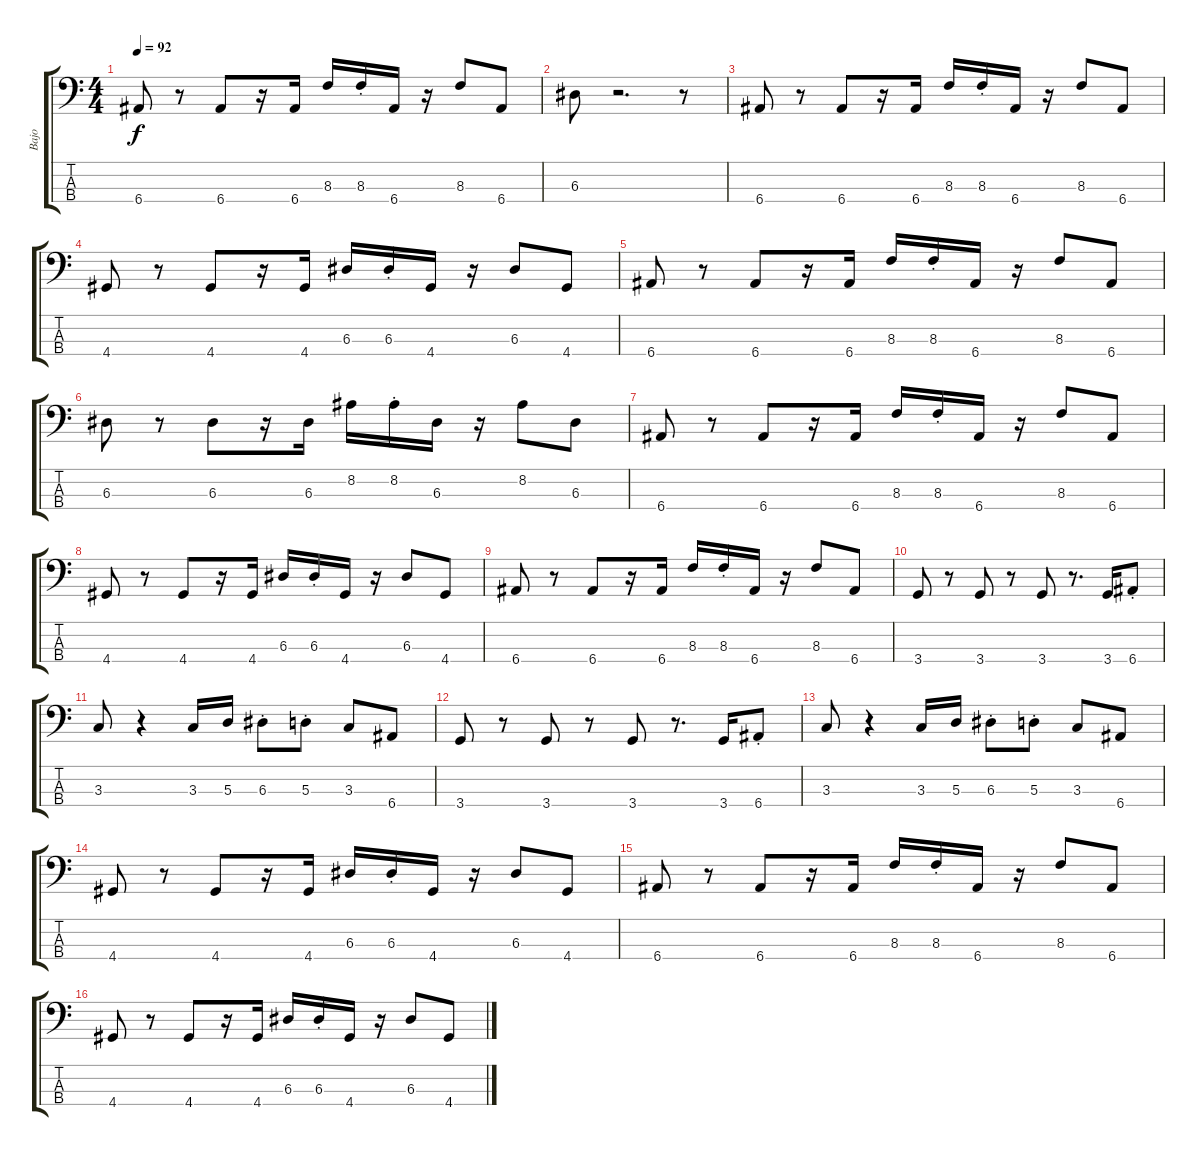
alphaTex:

\track ("Bajo" "Bajo") {instrument electricbassfinger}
\staff {score tabs}
\tuning (G2 D2 A1 E1) {hide}
\ts (4 4)
\tempo 92
\clef f4
\ks c
6.4.8{dy f} r.8 6.4.8 r.16 6.4.16 8.3.16 8.3{st}.16 6.4.16 r.16 8.3.8 6.4.8 |
6.3.8 r.2{d} r.8 |
6.4.8 r.8 6.4.8 r.16 6.4.16 8.3.16 8.3{st}.16 6.4.16 r.16 8.3.8 6.4.8 |
4.4.8 r.8 4.4.8 r.16 4.4.16 6.3.16 6.3{st}.16 4.4.16 r.16 6.3.8 4.4.8 |
6.4.8 r.8 6.4.8 r.16 6.4.16 8.3.16 8.3{st}.16 6.4.16 r.16 8.3.8 6.4.8 |
6.3.8 r.8 6.3.8 r.16 6.3.16 8.2.16 8.2{st}.16 6.3.16 r.16 8.2.8 6.3.8 |
6.4.8 r.8 6.4.8 r.16 6.4.16 8.3.16 8.3{st}.16 6.4.16 r.16 8.3.8 6.4.8 |
4.4.8 r.8 4.4.8 r.16 4.4.16 6.3.16 6.3{st}.16 4.4.16 r.16 6.3.8 4.4.8 |
6.4.8 r.8 6.4.8 r.16 6.4.16 8.3.16 8.3{st}.16 6.4.16 r.16 8.3.8 6.4.8 |
3.4.8 r.8 3.4.8 r.8 3.4.8 r.8{d} 3.4.16 6.4{st}.8 |
3.3.8 r.4 3.3.16 5.3.16 6.3{st}.8 5.3{st}.8 3.3.8 6.4.8 |
3.4.8 r.8 3.4.8 r.8 3.4.8 r.8{d} 3.4.16 6.4{st}.8 |
3.3.8 r.4 3.3.16 5.3.16 6.3{st}.8 5.3{st}.8 3.3.8 6.4.8 |
4.4.8 r.8 4.4.8 r.16 4.4.16 6.3.16 6.3{st}.16 4.4.16 r.16 6.3.8 4.4.8 |
6.4.8 r.8 6.4.8 r.16 6.4.16 8.3.16 8.3{st}.16 6.4.16 r.16 8.3.8 6.4.8 |
4.4.8 r.8 4.4.8 r.16 4.4.16 6.3.16 6.3{st}.16 4.4.16 r.16 6.3.8 4.4.8
